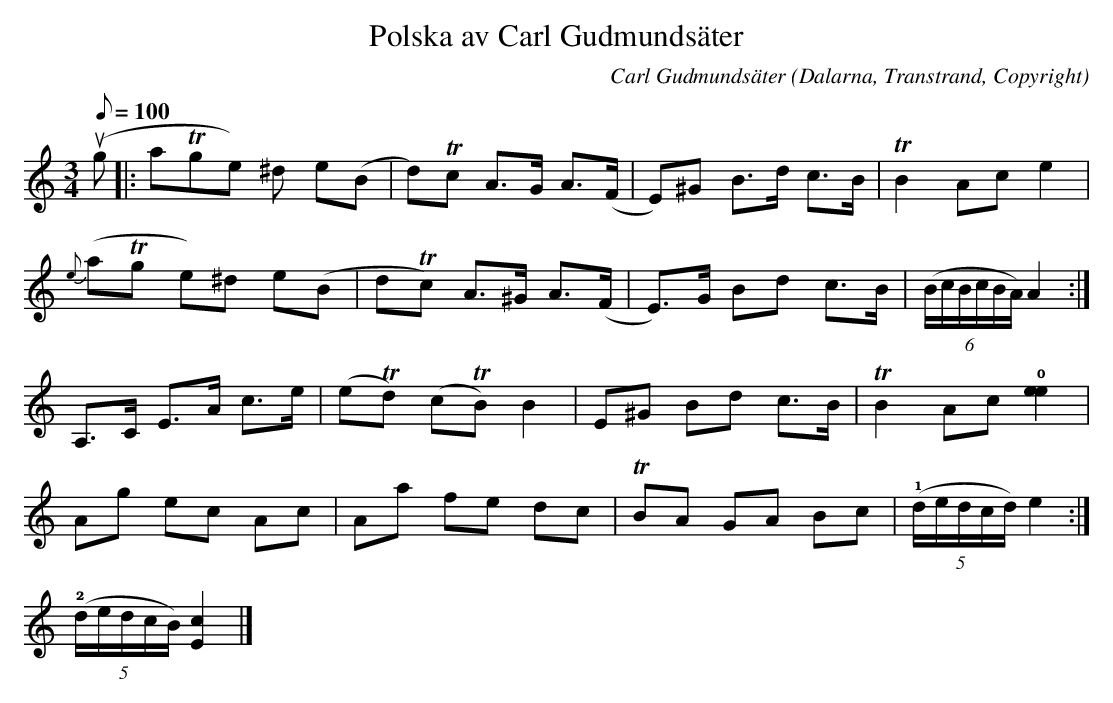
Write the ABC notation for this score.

X:1
T:Polska av Carl Gudmundsäter
C:Carl Gudmundsäter
O:Dalarna, Transtrand, Copyright
M:3/4
L:1/8
K:Am
Q:100
u(g|:aTge) ^d e(B|d)Tc A>G A>(F|E)^G B>d c>B | TB2 Ac e2|
{e}(aTg e)^d e(B|dTc) A>^G A>(F|E)>G Bd c>B | (6(B/c/B/c/B/A/) A2 :|
A,>C E>A c>e|(eTd) (cTB) B2 | E^G Bd c>B | TB2 Ac !0! [e2e2]|
Ag ec Ac | Aa fe dc| TBA GA Bc | !1! (5(d/e/d/c/d/) e2 :|
!2! (5(d/e/d/c/B/) [c2E2] |]
